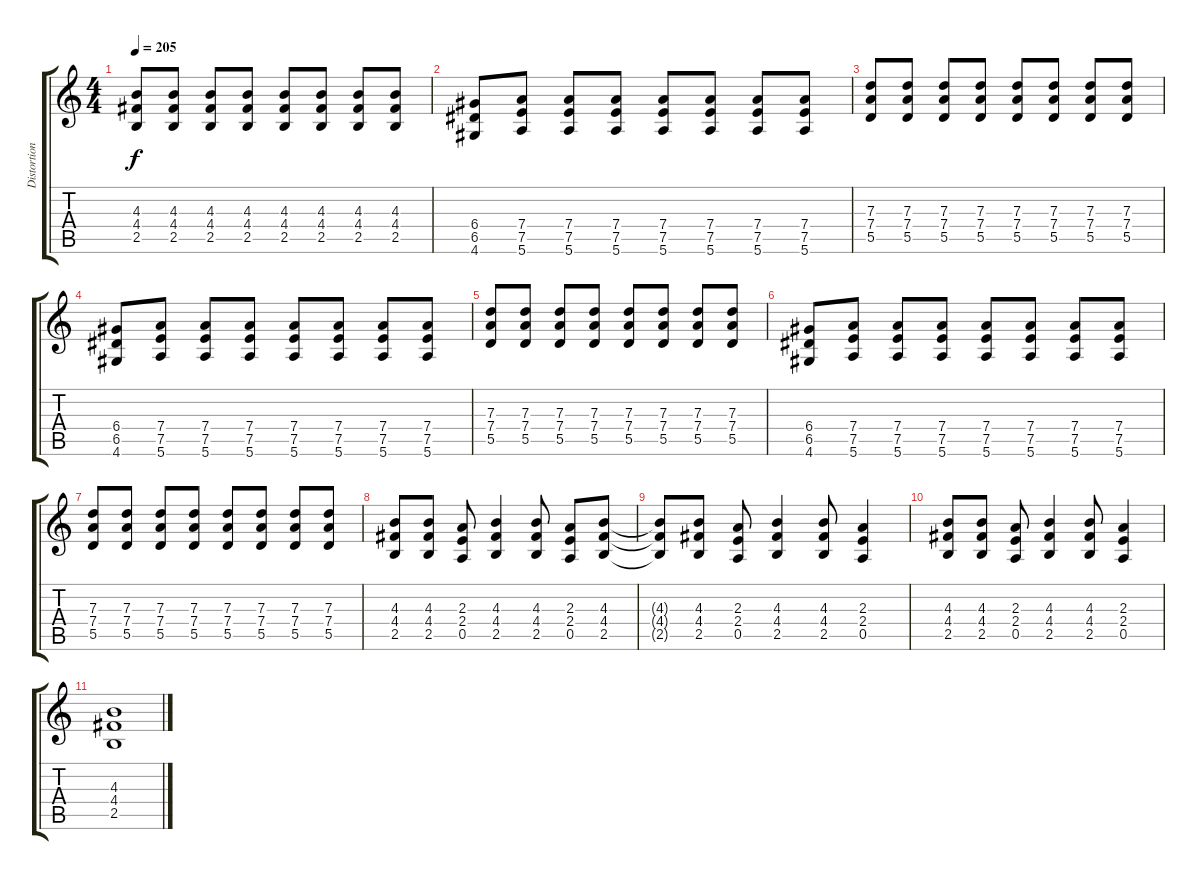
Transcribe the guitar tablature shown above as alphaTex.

\track ("Distortion" "Distortion") {instrument distortionguitar}
\staff {score tabs}
\tuning (E4 B3 G3 D3 A2 E2) {hide}
\ts (4 4)
\tempo 205
\clef g2
\ks c
(4.3 4.4 2.5).8{dy f} (4.3 4.4 2.5).8 (4.3 4.4 2.5).8 (4.3 4.4 2.5).8 (4.3 4.4 2.5).8 (4.3 4.4 2.5).8 (4.3 4.4 2.5).8 (4.3 4.4 2.5).8 |
(6.4 6.5 4.6).8 (7.4 7.5 5.6).8 (7.4 7.5 5.6).8 (7.4 7.5 5.6).8 (7.4 7.5 5.6).8 (7.4 7.5 5.6).8 (7.4 7.5 5.6).8 (7.4 7.5 5.6).8 |
(7.3 7.4 5.5).8 (7.3 7.4 5.5).8 (7.3 7.4 5.5).8 (7.3 7.4 5.5).8 (7.3 7.4 5.5).8 (7.3 7.4 5.5).8 (7.3 7.4 5.5).8 (7.3 7.4 5.5).8 |
(6.4 6.5 4.6).8 (7.4 7.5 5.6).8 (7.4 7.5 5.6).8 (7.4 7.5 5.6).8 (7.4 7.5 5.6).8 (7.4 7.5 5.6).8 (7.4 7.5 5.6).8 (7.4 7.5 5.6).8 |
(7.3 7.4 5.5).8 (7.3 7.4 5.5).8 (7.3 7.4 5.5).8 (7.3 7.4 5.5).8 (7.3 7.4 5.5).8 (7.3 7.4 5.5).8 (7.3 7.4 5.5).8 (7.3 7.4 5.5).8 |
(6.4 6.5 4.6).8 (7.4 7.5 5.6).8 (7.4 7.5 5.6).8 (7.4 7.5 5.6).8 (7.4 7.5 5.6).8 (7.4 7.5 5.6).8 (7.4 7.5 5.6).8 (7.4 7.5 5.6).8 |
(7.3 7.4 5.5).8 (7.3 7.4 5.5).8 (7.3 7.4 5.5).8 (7.3 7.4 5.5).8 (7.3 7.4 5.5).8 (7.3 7.4 5.5).8 (7.3 7.4 5.5).8 (7.3 7.4 5.5).8 |
(4.3 4.4 2.5).8 (4.3 4.4 2.5).8 (2.3 2.4 0.5).8 (4.3 4.4 2.5).4 (4.3 4.4 2.5).8 (2.3 2.4 0.5).8 (4.3 4.4 2.5).8 |
(4.3{t} 4.4{t} 2.5{t}).8 (4.3 4.4 2.5).8 (2.3 2.4 0.5).8 (4.3 4.4 2.5).4 (4.3 4.4 2.5).8 (2.3 2.4 0.5).4 |
(4.3 4.4 2.5).8 (4.3 4.4 2.5).8 (2.3 2.4 0.5).8 (4.3 4.4 2.5).4 (4.3 4.4 2.5).8 (2.3 2.4 0.5).4 |
(4.3 4.4 2.5).1
